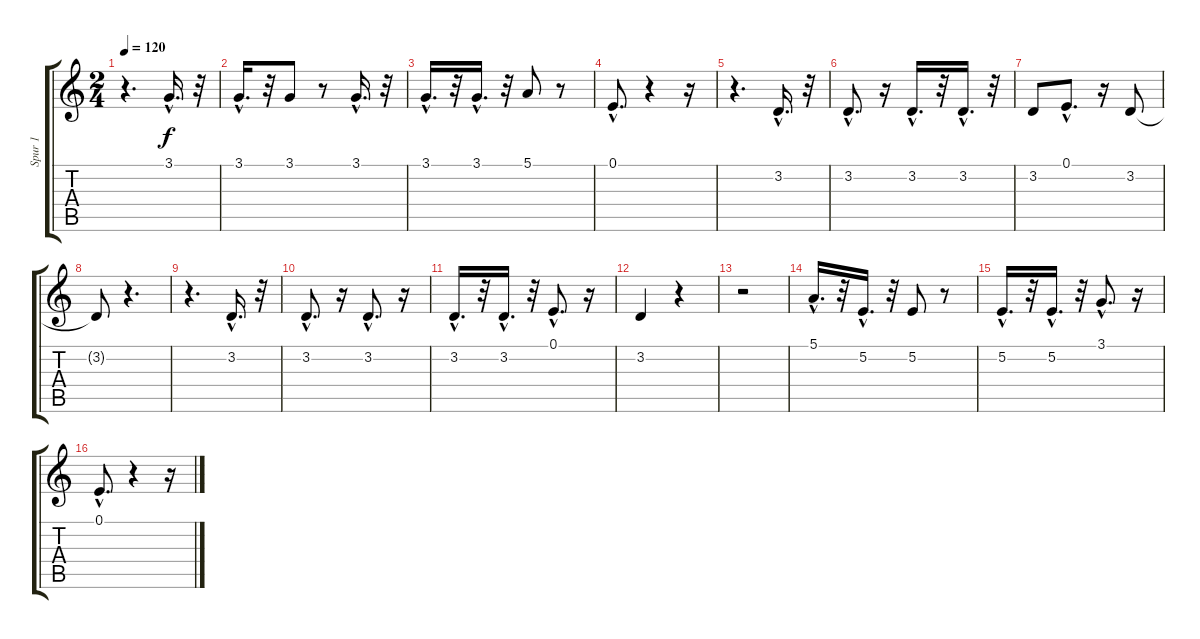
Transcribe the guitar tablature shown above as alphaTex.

\track ("Spur 1" "Spur 1") {instrument flute}
\staff {score tabs}
\tuning (E4 B3 G3 D3 A2 E2) {hide}
\ts (2 4)
\tempo 120
\clef g2
\ks c
r.4{d dy f} 3.1{hac}.16{d} r.32 |
3.1{hac}.16{d} r.32 3.1.8 r.8 3.1{hac}.16{d} r.32 |
3.1{hac}.16{d} r.32 3.1{hac}.16{d} r.32 5.1.8 r.8 |
0.1{hac}.8{d} r.4 r.16 |
r.4{d} 3.2{hac}.16{d} r.32 |
3.2{hac}.8{d} r.16 3.2{hac}.16{d} r.32 3.2{hac}.16{d} r.32 |
3.2.8 0.1{hac}.8{d} r.16 3.2.8 |
3.2{t}.8 r.4{d} |
r.4{d} 3.2{hac}.16{d} r.32 |
3.2{hac}.8{d} r.16 3.2{hac}.8{d} r.16 |
3.2{hac}.16{d} r.32 3.2{hac}.16{d} r.32 0.1{hac}.8{d} r.16 |
3.2.4 r.4 |
r.2 |
5.1{hac}.16{d} r.32 5.2{hac}.16{d} r.32 5.2.8 r.8 |
5.2{hac}.16{d} r.32 5.2{hac}.16{d} r.32 3.1{hac}.8{d} r.16 |
0.1{hac}.8{d} r.4 r.16
